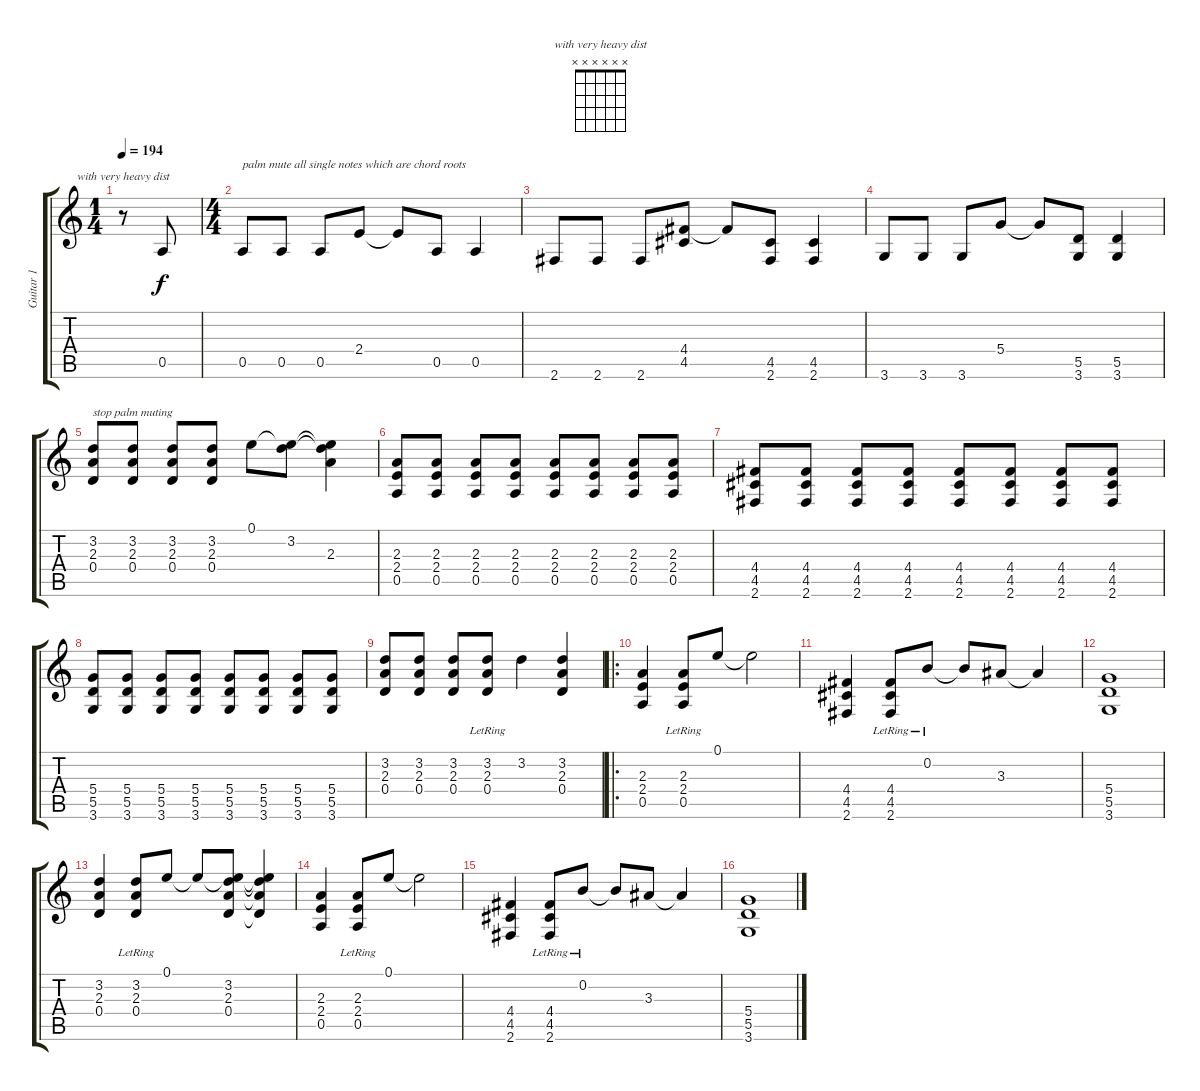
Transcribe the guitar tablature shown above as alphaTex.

\track ("Guitar 1" "Guitar 1") {instrument distortionguitar}
\staff {score tabs}
\tuning (E4 B3 G3 D3 A2 E2) {hide}
\chord ("with very heavy dist" x x x x x x) {firstfret 0}
\ts (1 4)
\tempo 194
\clef g2
\ks c
r.8{ch "with very heavy dist" dy f instrument distortionguitar} 0.5.8 |
\ts (4 4)
0.5.8{txt "palm mute all single notes which are chord roots"} 0.5.8 0.5.8 2.4.8 2.4{t}.8 0.5.8 0.5.4 |
2.6.8 2.6.8 2.6.8 (4.4 4.5).8 4.4{t}.8 (4.5 2.6).8 (4.5 2.6).4 |
3.6.8 3.6.8 3.6.8 5.4.8 5.4{t}.8 (5.5 3.6).8 (5.5 3.6).4 |
(3.2 2.3 0.4).8{txt "stop palm muting"} (3.2 2.3 0.4).8 (3.2 2.3 0.4).8 (3.2 2.3 0.4).8 0.1.8 (0.1{t} 3.2).8 (0.1{t} 3.2{t} 2.3).4 |
(2.3 2.4 0.5).8 (2.3 2.4 0.5).8 (2.3 2.4 0.5).8 (2.3 2.4 0.5).8 (2.3 2.4 0.5).8 (2.3 2.4 0.5).8 (2.3 2.4 0.5).8 (2.3 2.4 0.5).8 |
(4.4 4.5 2.6).8 (4.4 4.5 2.6).8 (4.4 4.5 2.6).8 (4.4 4.5 2.6).8 (4.4 4.5 2.6).8 (4.4 4.5 2.6).8 (4.4 4.5 2.6).8 (4.4 4.5 2.6).8 |
(5.4 5.5 3.6).8 (5.4 5.5 3.6).8 (5.4 5.5 3.6).8 (5.4 5.5 3.6).8 (5.4 5.5 3.6).8 (5.4 5.5 3.6).8 (5.4 5.5 3.6).8 (5.4 5.5 3.6).8 |
(3.2 2.3 0.4).8 (3.2 2.3 0.4).8 (3.2 2.3 0.4).8 (3.2 2.3{lr} 0.4{lr}).8 3.2.4 (3.2 2.3 0.4).4 |
\ro
(2.3 2.4 0.5).4 (2.3{lr} 2.4{lr} 0.5{lr}).8 0.1.8 0.1{t}.2 |
(4.4 4.5 2.6).4 (4.4{lr} 4.5{lr} 2.6{lr}).8 0.2{lr}.8 0.2{t}.8 3.3.8 3.3{t}.4 |
(5.4 5.5 3.6).1 |
(3.2 2.3 0.4).4 (3.2{lr} 2.3{lr} 0.4{lr}).8 0.1.8 0.1{t}.8 (0.1{t} 3.2 2.3 0.4).8 (0.1{t} 3.2{t} 2.3{t} 0.4{t}).4 |
(2.3 2.4 0.5).4 (2.3{lr} 2.4{lr} 0.5{lr}).8 0.1.8 0.1{t}.2 |
(4.4 4.5 2.6).4 (4.4{lr} 4.5{lr} 2.6{lr}).8 0.2{lr}.8 0.2{t}.8 3.3.8 3.3{t}.4 |
(5.4 5.5 3.6).1
